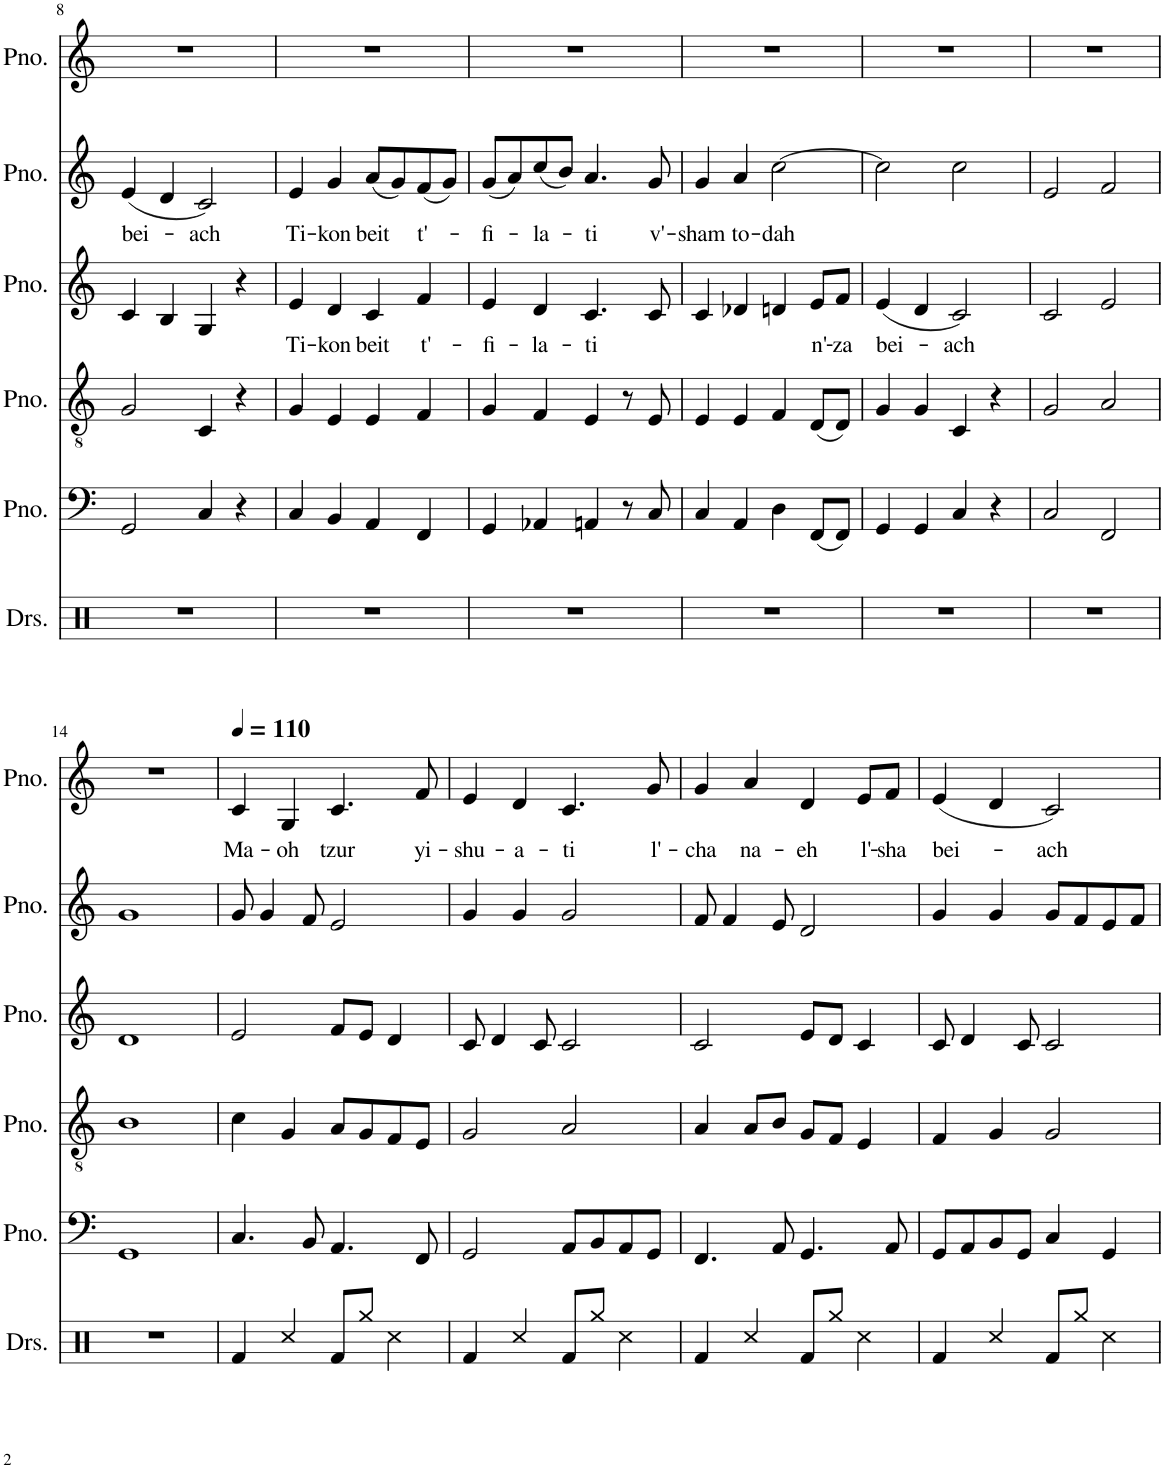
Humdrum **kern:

**kern	**kern	**kern	**kern	**text	**kern	**text	**kern	**text
*part6	*part5	*part4	*part3	*part3	*part2	*part2	*part1	*part1
*staff6	*staff5	*staff4	*staff3	*staff3	*staff2	*staff2	*staff1	*staff1
*I"Drumset	*I"Piano	*I"Piano	*I"Piano	*	*I"Piano	*	*I"Piano	*
*I'Drs.	*I'Pno.	*I'Pno.	*I'Pno.	*	*I'Pno.	*	*I'Pno.	*
!!LO:PB:g=z
*clefX	*clefF4	*clefGv2	*clefG2	*	*clefG2	*	*clefG2	*
*k[]	*k[]	*k[]	*k[]	*	*k[]	*	*k[]	*
*M4/4	*M4/4	*M4/4	*M4/4	*	*M4/4	*	*M4/4	*
=8	=8	=8	=8	=8	=8	=8	=8	=8
!	!	!	!	!	!	!LO:LY:b	!	!
1r	2GG/	2G/	4c/	.	(4e/	bei-	1r	.
.	.	.	4B/	.	4d/	.	.	.
!	!	!	!	!	!	!LO:LY:b	!	!
.	4C/	4C/	4G/	.	2c/)	-ach	.	.
.	4r	4r	4r	.	.	.	.	.
=9	=9	=9	=9	=9	=9	=9	=9	=9
!	!	!	!	!LO:LY:b	!	!LO:LY:b	!	!
1r	4C/	4G/	4e/	Ti-	4e/	Ti-	1r	.
!	!	!	!	!LO:LY:b	!	!LO:LY:b	!	!
.	4BB/	4E/	4d/	-kon	4g/	-kon	.	.
!	!	!	!	!LO:LY:b	!	!LO:LY:b	!	!
.	4AA/	4E/	4c/	beit	(8a/L	beit	.	.
.	.	.	.	.	8g/)	.	.	.
!	!	!	!	!LO:LY:b	!	!LO:LY:b	!	!
.	4FF/	4F/	4f/	t'-	(8f/	t'-	.	.
.	.	.	.	.	8g/J)	.	.	.
=10	=10	=10	=10	=10	=10	=10	=10	=10
!	!	!	!	!LO:LY:b	!	!LO:LY:b	!	!
1r	4GG/	4G/	4e/	-fi-	(8g/L	-fi-	1r	.
.	.	.	.	.	8a/)	.	.	.
!	!	!	!	!LO:LY:b	!	!LO:LY:b	!	!
.	4AA-X/	4F/	4d/	-la-	(8cc/	-la-	.	.
.	.	.	.	.	8b/J)	.	.	.
!	!	!	!	!LO:LY:b	!	!LO:LY:b	!	!
.	4AAn/	4E/	4.c/	-ti	4.a/	-ti	.	.
.	8r	8r	.	.	.	.	.	.
!	!	!	!	!	!	!LO:LY:b	!	!
.	8C/	8E/	8c/	.	8g/	v'-	.	.
=11	=11	=11	=11	=11	=11	=11	=11	=11
!	!	!	!	!	!	!LO:LY:b	!	!
1r	4C/	4E/	4c/	.	4g/	-sham	1r	.
!	!	!	!	!	!	!LO:LY:b	!	!
.	4AA/	4E/	4d-X/	.	4a/	to-	.	.
!	!	!	!	!	!	!LO:LY:b	!	!
.	4D\	4F/	4dn/	.	[2cc\	-dah	.	.
!	!	!	!	!LO:LY:b	!	!	!	!
.	(8FF/L	(8D/L	8e/L	n'-	.	.	.	.
!	!	!	!	!LO:LY:b	!	!	!	!
.	8FF/J)	8D/J)	8f/J	-za	.	.	.	.
=12	=12	=12	=12	=12	=12	=12	=12	=12
!	!	!	!	!LO:LY:b	!	!	!	!
1r	4GG/	4G/	(4e/	bei-	2cc\]	.	1r	.
.	4GG/	4G/	4d/	.	.	.	.	.
!	!	!	!	!LO:LY:b	!	!	!	!
.	4C/	4C/	2c/)	-ach	2cc\	.	.	.
.	4r	4r	.	.	.	.	.	.
=13	=13	=13	=13	=13	=13	=13	=13	=13
1r	2C/	2G/	2c/	.	2e/	.	1r	.
.	2FF/	2A/	2e/	.	2f/	.	.	.
!!LO:LB:g=z
=14	=14	=14	=14	=14	=14	=14	=14	=14
1r	1GG	1B	1d	.	1g	.	1r	.
=15	=15	=15	=15	=15	=15	=15	=15	=15
*	*	*	*	*	*	*	*MM110	*
!	!	!	!	!	!	!	!	!LO:LY:b
4Rf/	4.C/	4c\	2e/	.	8g/	.	4c/	Ma-
.	.	.	.	.	4g/	.	.	.
!	!	!	!	!	!	!	!	!LO:LY:b
4Rcc/	.	4G/	.	.	.	.	4G/	-oh
.	8BB/	.	.	.	8f/	.	.	.
!	!	!	!	!	!	!	!	!LO:LY:b
8Rf/L	4.AA/	8A/L	8f/L	.	2e/	.	4.c/	tzur
8Rgg/J	.	8G/	8e/J	.	.	.	.	.
4Rcc\	.	8F/	4d/	.	.	.	.	.
!	!	!	!	!	!	!	!	!LO:LY:b
.	8FF/	8E/J	.	.	.	.	8f/	yi-
=16	=16	=16	=16	=16	=16	=16	=16	=16
!	!	!	!	!	!	!	!	!LO:LY:b
4Rf/	2GG/	2G/	8c/	.	4g/	.	4e/	-shu-
.	.	.	4d/	.	.	.	.	.
!	!	!	!	!	!	!	!	!LO:LY:b
4Rcc/	.	.	.	.	4g/	.	4d/	-a-
.	.	.	8c/	.	.	.	.	.
!	!	!	!	!	!	!	!	!LO:LY:b
8Rf/L	8AA/L	2A/	2c/	.	2g/	.	4.c/	-ti
8Rgg/J	8BB/	.	.	.	.	.	.	.
4Rcc\	8AA/	.	.	.	.	.	.	.
!	!	!	!	!	!	!	!	!LO:LY:b
.	8GG/J	.	.	.	.	.	8g/	l'-
=17	=17	=17	=17	=17	=17	=17	=17	=17
!	!	!	!	!	!	!	!	!LO:LY:b
4Rf/	4.FF/	4A/	2c/	.	8f/	.	4g/	-cha
.	.	.	.	.	4f/	.	.	.
!	!	!	!	!	!	!	!	!LO:LY:b
4Rcc/	.	8A/L	.	.	.	.	4a/	na-
.	8AA/	8B/J	.	.	8e/	.	.	.
!	!	!	!	!	!	!	!	!LO:LY:b
8Rf/L	4.GG/	8G/L	8e/L	.	2d/	.	4d/	-eh
8Rgg/J	.	8F/J	8d/J	.	.	.	.	.
!	!	!	!	!	!	!	!	!LO:LY:b
4Rcc\	.	4E/	4c/	.	.	.	8e/L	l'-
!	!	!	!	!	!	!	!	!LO:LY:b
.	8AA/	.	.	.	.	.	8f/J	-sha
=18	=18	=18	=18	=18	=18	=18	=18	=18
!	!	!	!	!	!	!	!	!LO:LY:b
4Rf/	8GG/L	4F/	8c/	.	4g/	.	(4e/	bei-
.	8AA/	.	4d/	.	.	.	.	.
4Rcc/	8BB/	4G/	.	.	4g/	.	4d/	.
.	8GG/J	.	8c/	.	.	.	.	.
!	!	!	!	!	!	!	!	!LO:LY:b
8Rf/L	4C/	2G/	2c/	.	8g/L	.	2c/)	-ach
8Rgg/J	.	.	.	.	8f/	.	.	.
4Rcc\	4GG/	.	.	.	8e/	.	.	.
.	.	.	.	.	8f/J	.	.	.
=	=	=	=	=	=	=	=	=
*-	*-	*-	*-	*-	*-	*-	*-	*-
